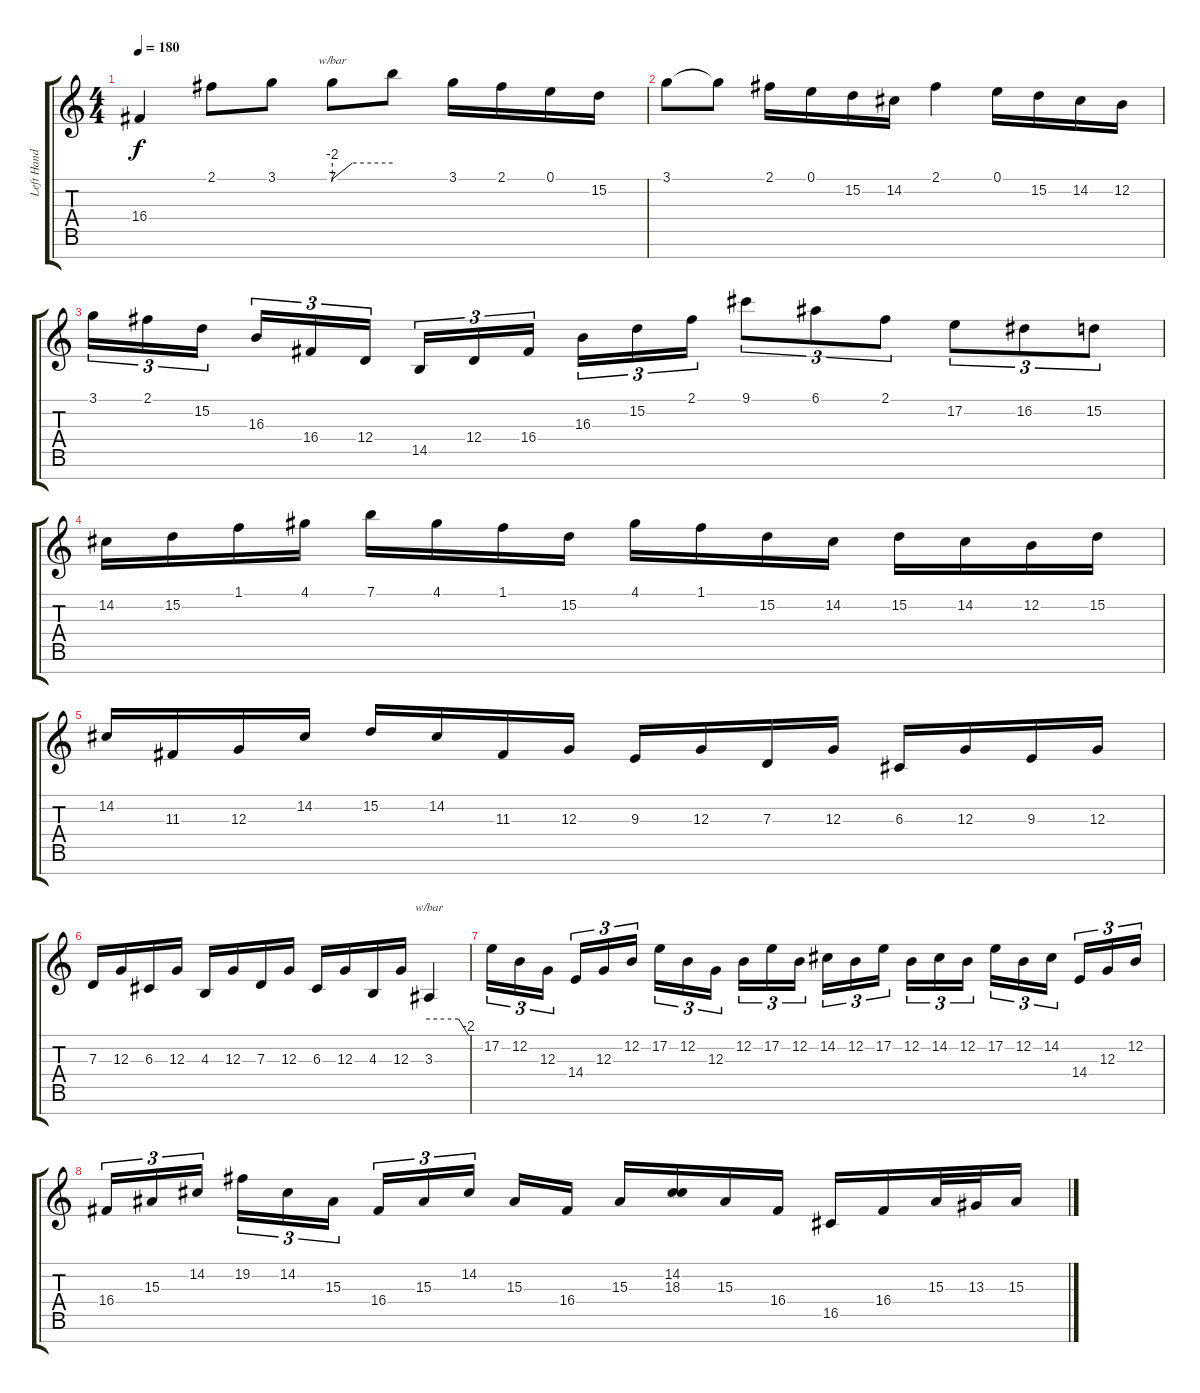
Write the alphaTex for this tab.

\track ("Left Hand - Solo" "Left Hand ") {instrument acousticgrandpiano}
\staff {score tabs}
\tuning (E5 B3 G3 D3 A2 E2 B1) {hide}
\ts (4 4)
\tempo 180
\clef g2
\ks c
16.4{t}.4{dy f} 2.1.8 3.1.8 7.1.8{tbe (custom default 0 -8 20 0 60 0)} 7.1{t}.8 3.1.16 2.1.16 0.1.16 15.2.16 |
3.1.8 3.1{t}.8 2.1.16 0.1.16 15.2.16 14.2.16 2.1.4 0.1.16 15.2.16 14.2.16 12.2.16 |
3.1.16{tu (3 2)} 2.1.16{tu (3 2)} 15.2.16{tu (3 2)} 16.3.16{tu (3 2)} 16.4.16{tu (3 2)} 12.4.16{tu (3 2)} 14.5.16{tu (3 2)} 12.4.16{tu (3 2)} 16.4.16{tu (3 2)} 16.3.16{tu (3 2)} 15.2.16{tu (3 2)} 2.1.16{tu (3 2)} 9.1.8{tu (3 2)} 6.1.8{tu (3 2)} 2.1.8{tu (3 2)} 17.2.8{tu (3 2)} 16.2.8{tu (3 2)} 15.2.8{tu (3 2)} |
14.2.16 15.2.16 1.1.16 4.1.16 7.1.16 4.1.16 1.1.16 15.2.16 4.1.16 1.1.16 15.2.16 14.2.16 15.2.16 14.2.16 12.2.16 15.2.16 |
14.2.16 11.3.16 12.3.16 14.2.16 15.2.16 14.2.16 11.3.16 12.3.16 9.3.16 12.3.16 7.3.16 12.3.16 6.3.16 12.3.16 9.3.16 12.3.16 |
7.3.16 12.3.16 6.3.16 12.3.16 4.3.16 12.3.16 7.3.16 12.3.16 6.3.16 12.3.16 4.3.16 12.3.16 3.3.4{tbe (custom default 0 0 45 0 60 -8)} |
17.2.16{tu (3 2)} 12.2.16{tu (3 2)} 12.3.16{tu (3 2)} 14.4.16{tu (3 2)} 12.3.16{tu (3 2)} 12.2.16{tu (3 2)} 17.2.16{tu (3 2)} 12.2.16{tu (3 2)} 12.3.16{tu (3 2)} 12.2.16{tu (3 2)} 17.2.16{tu (3 2)} 12.2.16{tu (3 2)} 14.2.16{tu (3 2)} 12.2.16{tu (3 2)} 17.2.16{tu (3 2)} 12.2.16{tu (3 2)} 14.2.16{tu (3 2)} 12.2.16{tu (3 2)} 17.2.16{tu (3 2)} 12.2.16{tu (3 2)} 14.2.16{tu (3 2)} 14.4.16{tu (3 2)} 12.3.16{tu (3 2)} 12.2.16{tu (3 2)} |
16.4.16{tu (3 2)} 15.3.16{tu (3 2)} 14.2.16{tu (3 2)} 19.2.16{tu (3 2)} 14.2.16{tu (3 2)} 15.3.16{tu (3 2)} 16.4.16{tu (3 2)} 15.3.16{tu (3 2)} 14.2.16{tu (3 2)} 15.3.16 16.4.16 15.3.16 (14.2 18.3).16 15.3.16 16.4.16 16.5.16 16.4.16 15.3.32 13.3.32 15.3.16
